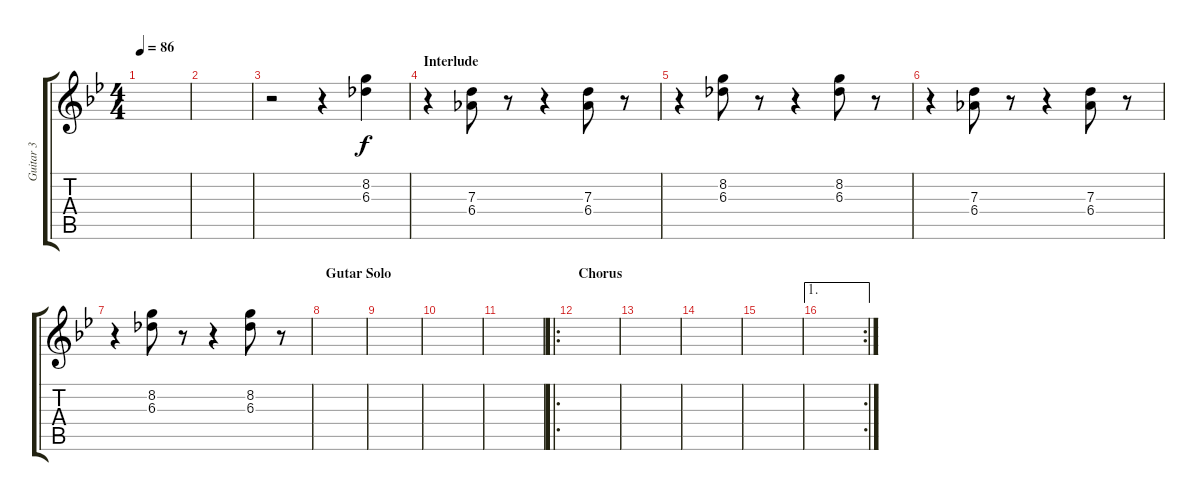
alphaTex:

\track ("Guitar 3" "Guitar 3") {instrument overdrivenguitar}
\staff {score tabs}
\tuning (E4 B3 G3 D3 A2 E2) {hide}
\ts (4 4)
\tempo 86
\clef g2
\ks bb
|
|
r.2 r.4 (8.2 6.3).4 |
\section ("" "Interlude")
r.4 (7.3 6.4).8 r.8 r.4 (7.3 6.4).8 r.8 |
r.4 (8.2 6.3).8 r.8 r.4 (8.2 6.3).8 r.8 |
r.4 (7.3 6.4).8 r.8 r.4 (7.3 6.4).8 r.8 |
r.4 (8.2 6.3).8 r.8 r.4 (8.2 6.3).8 r.8 |
\section ("" "Gutar Solo")
|
|
|
|
\ro
\section ("" "Chorus")
|
|
|
|
\ae 1
\rc 2
